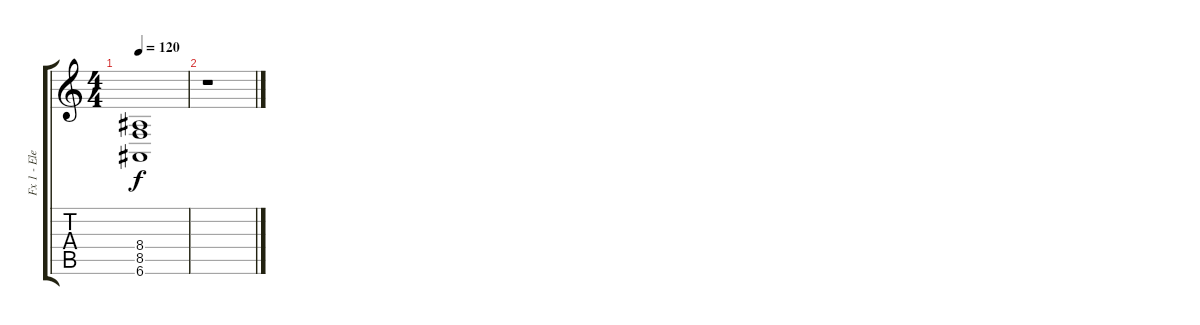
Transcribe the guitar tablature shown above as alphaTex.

\track ("Fx 1 - Electric guitar" "Fx 1 - Ele") {instrument pad1newage}
\staff {score tabs}
\tuning (E4 B3 G3 D3 A2 E2) {hide}
\ts (4 4)
\tempo 120
\clef g2
\ks c
(8.4 8.5 6.6).1{dy f} |
r.1
